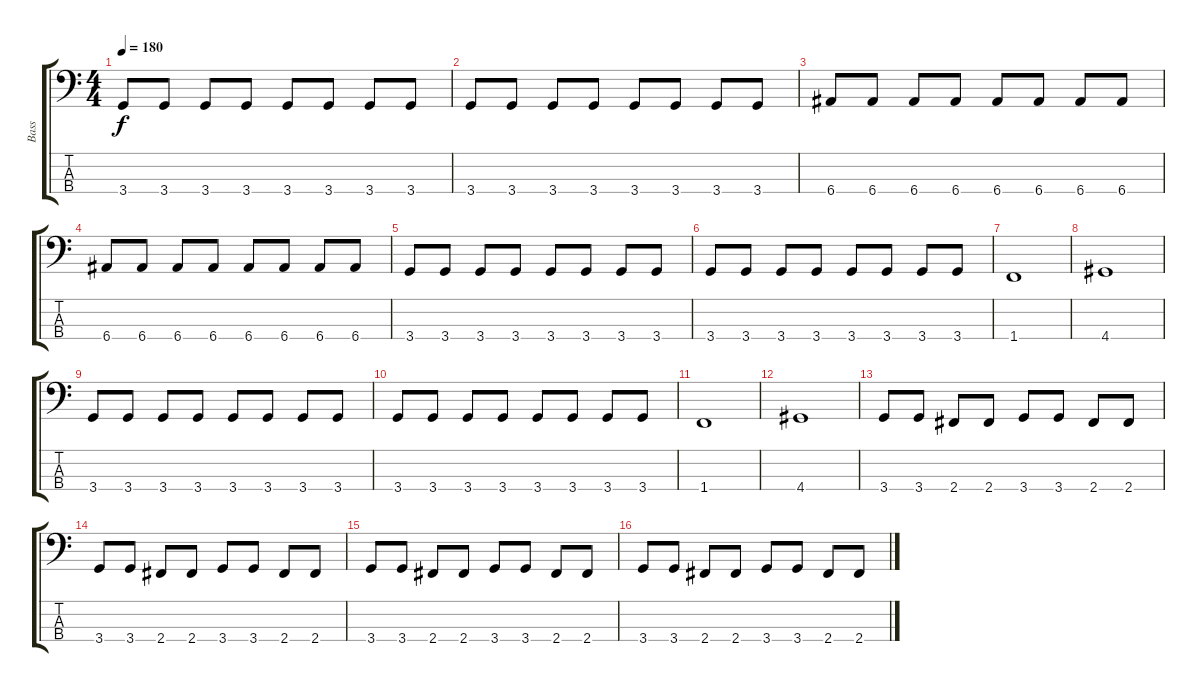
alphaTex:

\track ("Bass" "Bass") {instrument electricbasspick}
\staff {score tabs}
\tuning (G2 D2 A1 E1) {hide}
\ts (4 4)
\tempo 180
\clef f4
\ks c
3.4.8{dy f} 3.4.8 3.4.8 3.4.8 3.4.8 3.4.8 3.4.8 3.4.8 |
3.4.8 3.4.8 3.4.8 3.4.8 3.4.8 3.4.8 3.4.8 3.4.8 |
6.4.8 6.4.8 6.4.8 6.4.8 6.4.8 6.4.8 6.4.8 6.4.8 |
6.4.8 6.4.8 6.4.8 6.4.8 6.4.8 6.4.8 6.4.8 6.4.8 |
3.4.8 3.4.8 3.4.8 3.4.8 3.4.8 3.4.8 3.4.8 3.4.8 |
3.4.8 3.4.8 3.4.8 3.4.8 3.4.8 3.4.8 3.4.8 3.4.8 |
1.4.1 |
4.4.1 |
3.4.8 3.4.8 3.4.8 3.4.8 3.4.8 3.4.8 3.4.8 3.4.8 |
3.4.8 3.4.8 3.4.8 3.4.8 3.4.8 3.4.8 3.4.8 3.4.8 |
1.4.1 |
4.4.1 |
3.4.8 3.4.8 2.4.8 2.4.8 3.4.8 3.4.8 2.4.8 2.4.8 |
3.4.8 3.4.8 2.4.8 2.4.8 3.4.8 3.4.8 2.4.8 2.4.8 |
3.4.8 3.4.8 2.4.8 2.4.8 3.4.8 3.4.8 2.4.8 2.4.8 |
3.4.8 3.4.8 2.4.8 2.4.8 3.4.8 3.4.8 2.4.8 2.4.8
